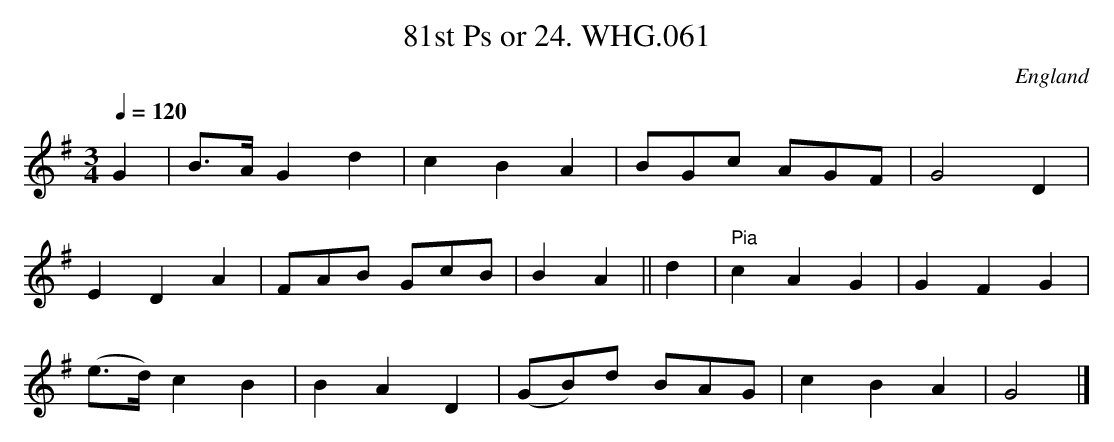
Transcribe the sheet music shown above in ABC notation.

X:1
T:81st Ps or 24. WHG.061
O:England
M:3/4
L:1/4
Q:1/4=120
K:G major
G|B3/4A/4 Gd|cBA|B/G/c/ A/G/F/|G2D|
EDA|F/A/B/ G/c/B/|BA||d|" Pia"cAG|GFG|
(e3/4d/4)cB|BAD|(G/B/)d/ B/A/G/|cBA|G2|]
